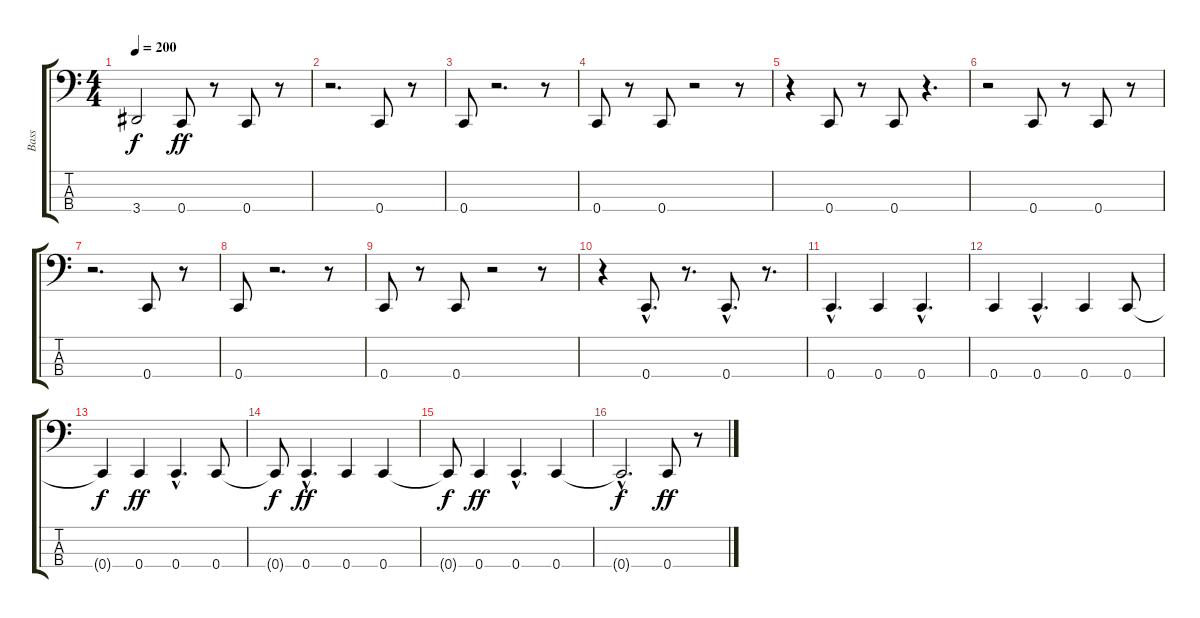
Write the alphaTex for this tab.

\track ("Bass" "Bass") {instrument electricbasspick}
\staff {score tabs}
\tuning (F2 C2 G1 C1) {hide}
\ts (4 4)
\tempo 200
\clef f4
\ks c
3.4{t}.2{dy f} 0.4.8{dy ff} r.8 0.4.8 r.8 |
r.2{d} 0.4.8 r.8 |
0.4.8 r.2{d} r.8 |
0.4.8 r.8 0.4.8 r.2 r.8 |
r.4 0.4.8 r.8 0.4.8 r.4{d} |
r.2 0.4.8 r.8 0.4.8 r.8 |
r.2{d} 0.4.8 r.8 |
0.4.8 r.2{d} r.8 |
0.4.8 r.8 0.4.8 r.2 r.8 |
r.4 0.4{hac}.8{d} r.8{d} 0.4{hac}.8{d} r.8{d} |
0.4{hac}.4{d} 0.4.4 0.4{hac}.4{d} |
0.4.4 0.4{hac}.4{d} 0.4.4 0.4.8 |
0.4{t}.4{dy f} 0.4.4{dy ff} 0.4{hac}.4{d} 0.4.8 |
0.4{t}.8{dy f} 0.4{hac}.4{d dy ff} 0.4.4 0.4.4 |
0.4{t}.8{dy f} 0.4.4{dy ff} 0.4{hac}.4{d} 0.4.4 |
0.4{hac t}.2{d dy f} 0.4.8{dy ff} r.8
